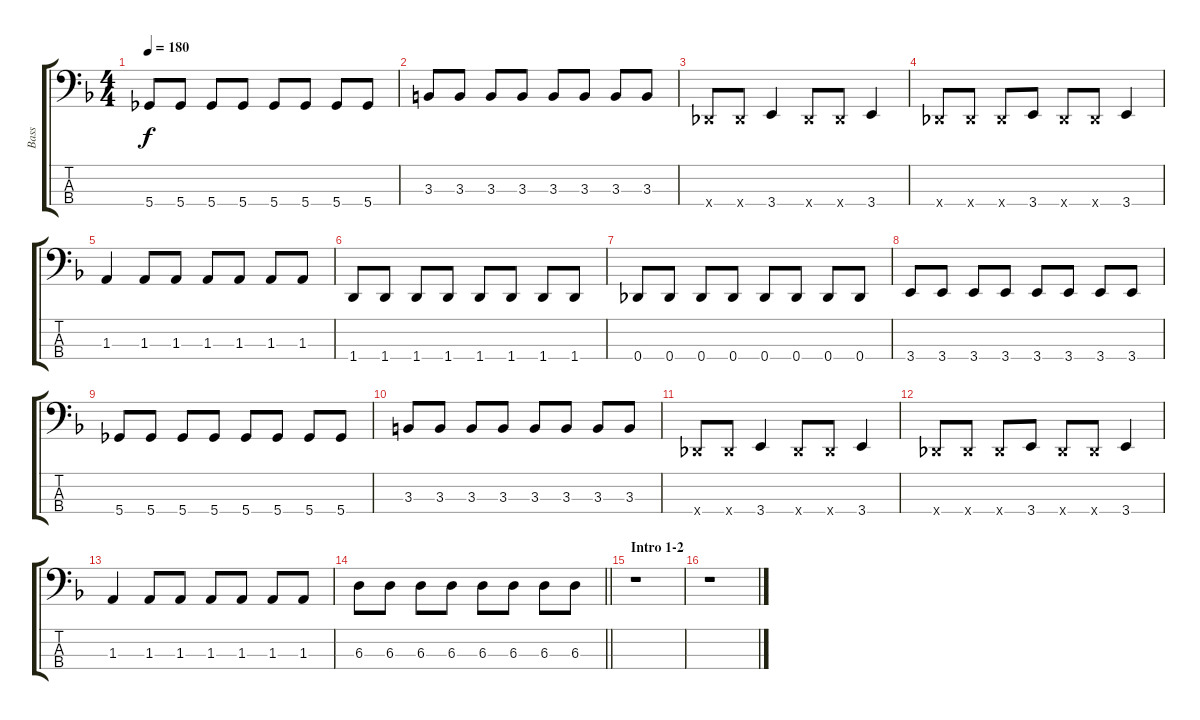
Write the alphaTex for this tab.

\track ("Bass" "Bass") {instrument electricbasspick}
\staff {score tabs}
\tuning (Gb2 Db2 Ab1 Db1) {hide}
\ts (4 4)
\tempo 180
\clef f4
\ks f
5.4.8{dy f} 5.4.8 5.4.8 5.4.8 5.4.8 5.4.8 5.4.8 5.4.8 |
3.3.8 3.3.8 3.3.8 3.3.8 3.3.8 3.3.8 3.3.8 3.3.8 |
0.4{x}.8 0.4{x}.8 3.4.4 0.4{x}.8 0.4{x}.8 3.4.4 |
0.4{x}.8 0.4{x}.8 0.4{x}.8 3.4.8 0.4{x}.8 0.4{x}.8 3.4.4 |
1.3.4 1.3.8 1.3.8 1.3.8 1.3.8 1.3.8 1.3.8 |
1.4.8 1.4.8 1.4.8 1.4.8 1.4.8 1.4.8 1.4.8 1.4.8 |
0.4.8 0.4.8 0.4.8 0.4.8 0.4.8 0.4.8 0.4.8 0.4.8 |
3.4.8 3.4.8 3.4.8 3.4.8 3.4.8 3.4.8 3.4.8 3.4.8 |
5.4.8 5.4.8 5.4.8 5.4.8 5.4.8 5.4.8 5.4.8 5.4.8 |
3.3.8 3.3.8 3.3.8 3.3.8 3.3.8 3.3.8 3.3.8 3.3.8 |
0.4{x}.8 0.4{x}.8 3.4.4 0.4{x}.8 0.4{x}.8 3.4.4 |
0.4{x}.8 0.4{x}.8 0.4{x}.8 3.4.8 0.4{x}.8 0.4{x}.8 3.4.4 |
1.3.4 1.3.8 1.3.8 1.3.8 1.3.8 1.3.8 1.3.8 |
\barLineRight lightlight
6.3.8 6.3.8 6.3.8 6.3.8 6.3.8 6.3.8 6.3.8 6.3.8 |
\section ("" "Intro 1-2")
r.1 |
r.1
